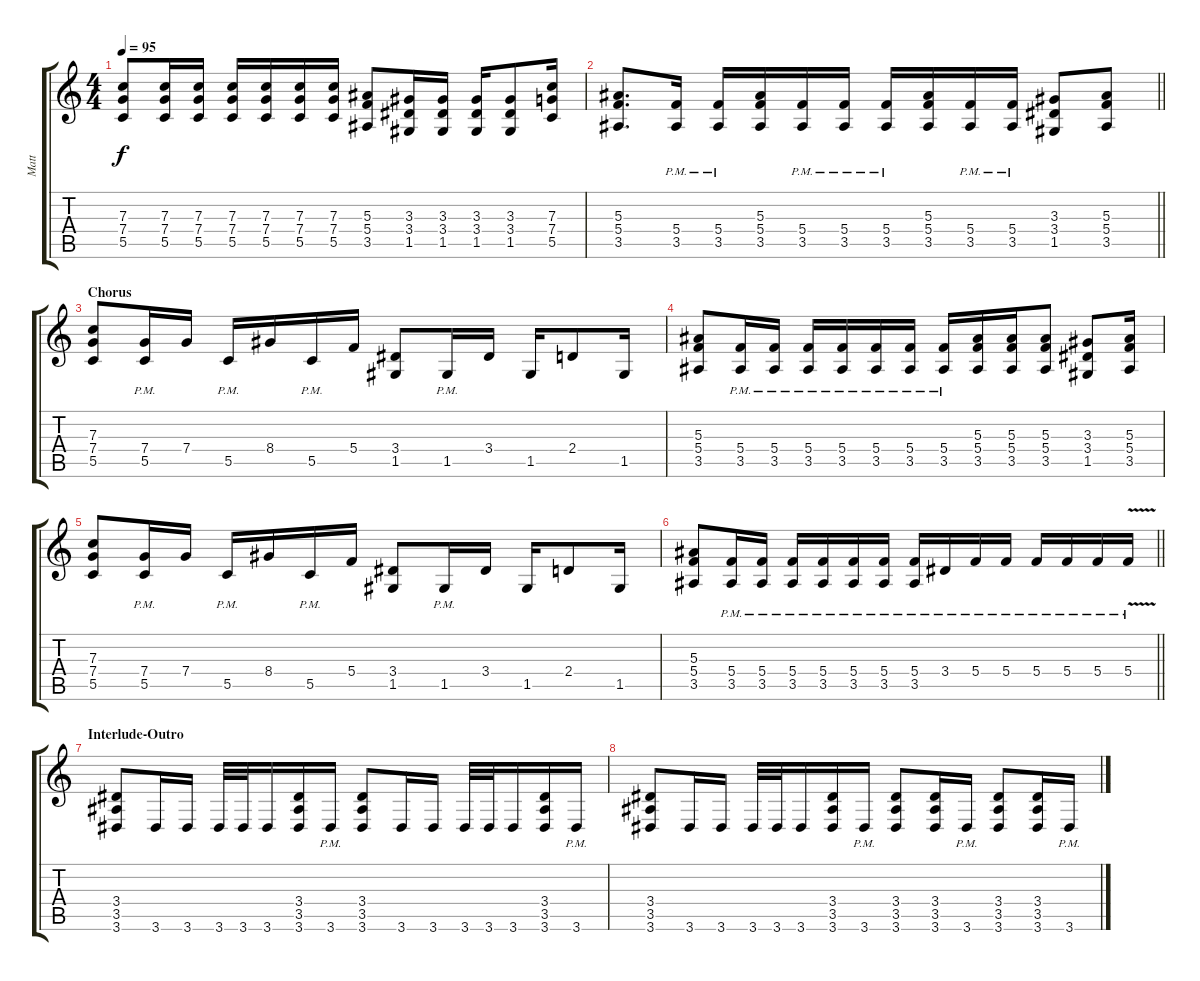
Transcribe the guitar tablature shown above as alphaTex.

\track ("Matt" "Matt") {instrument electricguitarclean}
\staff {score tabs}
\tuning (D4 A3 F3 C3 G2 C2) {hide}
\ts (4 4)
\tempo 95
\clef g2
\ks c
(7.3 7.4 5.5).8{dy f volume 14} (7.3 7.4 5.5).16 (7.3 7.4 5.5).16 (7.3 7.4 5.5).16 (7.3 7.4 5.5).16 (7.3 7.4 5.5).16 (7.3 7.4 5.5).16 (5.3 5.4 3.5).8 (3.3 3.4 1.5).16 (3.3 3.4 1.5).16 (3.3 3.4 1.5).16 (3.3 3.4 1.5).8 (7.3 7.4 5.5).16 |
\barLineRight lightlight
(5.3 5.4 3.5).8{d} (5.4{pm} 3.5{pm}).16 (5.4{pm} 3.5{pm}).16 (5.3 5.4 3.5).16 (5.4{pm} 3.5{pm}).16 (5.4{pm} 3.5{pm}).16 (5.4{pm} 3.5{pm}).16 (5.3 5.4 3.5).16 (5.4{pm} 3.5{pm}).16 (5.4{pm} 3.5{pm}).16 (3.3 3.4 1.5).8 (5.3 5.4 3.5).8 |
\section ("" "Chorus")
(7.3 7.4 5.5).8 (7.4{pm} 5.5{pm}).16 7.4.16 5.5{pm}.16 8.4.16 5.5{pm}.16 5.4.16 (3.4 1.5).8 1.5{pm}.16 3.4.16 1.5.16 2.4.8 1.5.16 |
(5.3 5.4 3.5).8 (5.4{pm} 3.5{pm}).16 (5.4{pm} 3.5{pm}).16 (5.4{pm} 3.5{pm}).16 (5.4{pm} 3.5{pm}).16 (5.4{pm} 3.5{pm}).16 (5.4{pm} 3.5{pm}).16 (5.4{pm} 3.5{pm}).16 (5.3 5.4 3.5).16 (5.3 5.4 3.5).16 (5.3 5.4 3.5).8 (3.3 3.4 1.5).8 (5.3 5.4 3.5).16 |
(7.3 7.4 5.5).8 (7.4{pm} 5.5{pm}).16 7.4.16 5.5{pm}.16 8.4.16 5.5{pm}.16 5.4.16 (3.4 1.5).8 1.5{pm}.16 3.4.16 1.5.16 2.4.8 1.5.16 |
\barLineRight lightlight
(5.3 5.4 3.5).8 (5.4{pm} 3.5{pm}).16 (5.4{pm} 3.5{pm}).16 (5.4{pm} 3.5{pm}).16 (5.4{pm} 3.5{pm}).16 (5.4{pm} 3.5{pm}).16 (5.4{pm} 3.5{pm}).16 (5.4{pm} 3.5{pm}).16 3.4{pm}.16 5.4{pm}.16 5.4{pm}.16 5.4{pm}.16 5.4{pm}.16 5.4{pm}.16 5.4{v pm}.16 |
\section ("" "Interlude-Outro")
(3.4 3.5 3.6).8 3.6.16 3.6.16 3.6.32 3.6.32 3.6.16 (3.4 3.5 3.6).16 3.6{pm}.16 (3.4 3.5 3.6).8 3.6.16 3.6.16 3.6.32 3.6.32 3.6.16 (3.4 3.5 3.6).16 3.6{pm}.16 |
(3.4 3.5 3.6).8 3.6.16 3.6.16 3.6.32 3.6.32 3.6.16 (3.4 3.5 3.6).16 3.6{pm}.16 (3.4 3.5 3.6).8 (3.4 3.5 3.6).16 3.6{pm}.16 (3.4 3.5 3.6).8 (3.4 3.5 3.6).16 3.6{pm}.16
